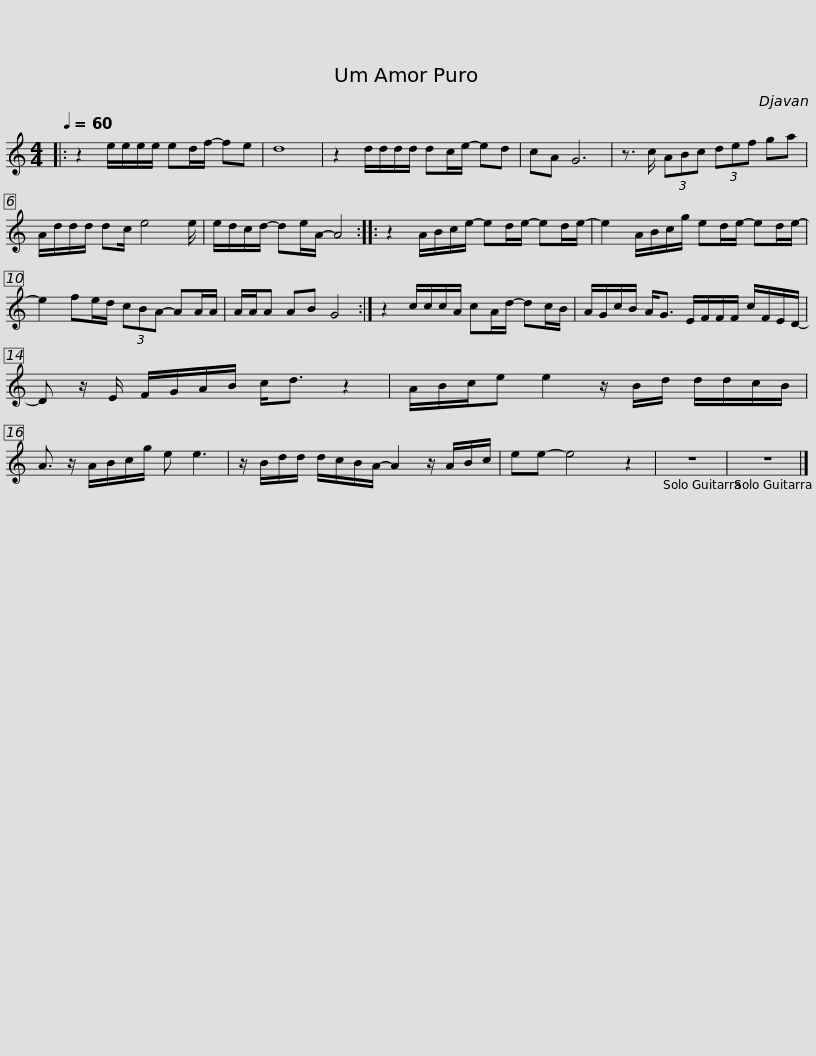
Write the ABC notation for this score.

X:1
L:1/8
Q:1/4=60
M:4/4
I:linebreak $
K:C
V:1 treble
V:1
|: z2 e/e/e/e/ ed/f/- fe | d8 | z2 d/d/d/d/ dc/e/- ed | cA G6 | z3/2 c/ (3ABc (3def ga |$ %5
 A/d/d/d/ dc/ e4 e/ | e/d/c/d/- de/A/- A4 :: z2 A/B/c/e/- ed/e/- ed/e/- | e2 A/B/c/g/ ed/e/- ed/e/- |$ e2 fe/d/ (3cBA- AA/A/ | %10
 A/A/A AB G4 :| z2 c/c/c/A/ cA/d/- dc/B/ | A/G/c/B/ A<G E/F/F/F/ c/F/E/D/- |$ D z/ E/ F/G/A/B/ c<d z2 | A/B/c/e e2 z/ B/d/ d/d/c/B/ | %15
 A3/2 z/ A/B/c/g/ e e3 | z/ B/d/d/ d/c/B/A/- A2 z/ A/B/c/ |$ ee- e4 z2 | z8 | z8 |] %20
